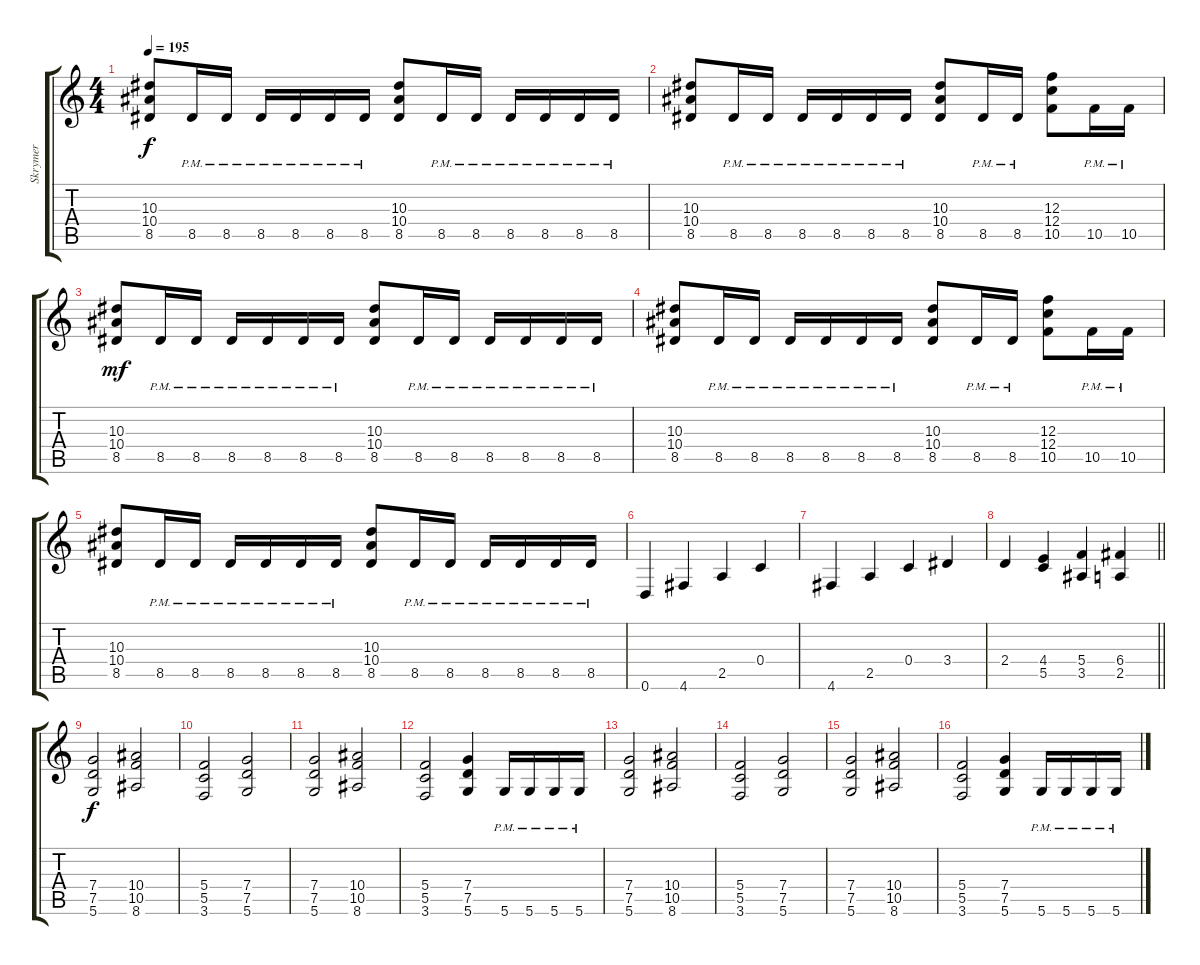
\track ("Skrymer" "Skrymer") {instrument overdrivenguitar}
\staff {score tabs}
\tuning (D4 A3 F3 C3 G2 D2) {hide}
\ts (4 4)
\tempo 195
\clef g2
\ks c
(10.3 10.4 8.5).8{dy f} 8.5{pm}.16 8.5{pm}.16 8.5{pm}.16 8.5{pm}.16 8.5{pm}.16 8.5{pm}.16 (10.3 10.4 8.5).8 8.5{pm}.16 8.5{pm}.16 8.5{pm}.16 8.5{pm}.16 8.5{pm}.16 8.5{pm}.16 |
(10.3 10.4 8.5).8 8.5{pm}.16 8.5{pm}.16 8.5{pm}.16 8.5{pm}.16 8.5{pm}.16 8.5{pm}.16 (10.3 10.4 8.5).8 8.5{pm}.16 8.5{pm}.16 (12.3 12.4 10.5).8 10.5{pm}.16 10.5{pm}.16 |
(10.3 10.4 8.5).8{dy mf} 8.5{pm}.16 8.5{pm}.16 8.5{pm}.16 8.5{pm}.16 8.5{pm}.16 8.5{pm}.16 (10.3 10.4 8.5).8 8.5{pm}.16 8.5{pm}.16 8.5{pm}.16 8.5{pm}.16 8.5{pm}.16 8.5{pm}.16 |
(10.3 10.4 8.5).8 8.5{pm}.16 8.5{pm}.16 8.5{pm}.16 8.5{pm}.16 8.5{pm}.16 8.5{pm}.16 (10.3 10.4 8.5).8 8.5{pm}.16 8.5{pm}.16 (12.3 12.4 10.5).8 10.5{pm}.16 10.5{pm}.16 |
(10.3 10.4 8.5).8 8.5{pm}.16 8.5{pm}.16 8.5{pm}.16 8.5{pm}.16 8.5{pm}.16 8.5{pm}.16 (10.3 10.4 8.5).8 8.5{pm}.16 8.5{pm}.16 8.5{pm}.16 8.5{pm}.16 8.5{pm}.16 8.5{pm}.16 |
0.6.4 4.6.4 2.5.4 0.4.4 |
4.6.4 2.5.4 0.4.4 3.4.4 |
\barLineRight lightlight
2.4.4 (4.4 5.5).4 (5.4 3.5).4 (6.4 2.5).4 |
(7.4 7.5 5.6).2{dy f} (10.4 10.5 8.6).2 |
(5.4 5.5 3.6).2 (7.4 7.5 5.6).2 |
(7.4 7.5 5.6).2 (10.4 10.5 8.6).2 |
(5.4 5.5 3.6).2 (7.4 7.5 5.6).4 5.6{pm}.16 5.6{pm}.16 5.6{pm}.16 5.6{pm}.16 |
(7.4 7.5 5.6).2 (10.4 10.5 8.6).2 |
(5.4 5.5 3.6).2 (7.4 7.5 5.6).2 |
(7.4 7.5 5.6).2 (10.4 10.5 8.6).2 |
(5.4 5.5 3.6).2 (7.4 7.5 5.6).4 5.6{pm}.16 5.6{pm}.16 5.6{pm}.16 5.6{pm}.16
